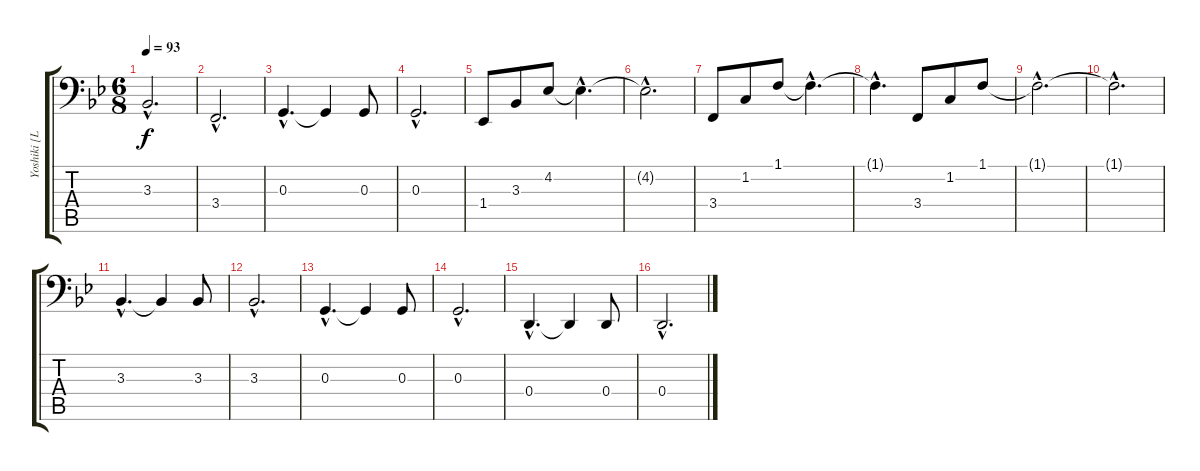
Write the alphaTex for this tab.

\track ("Yoshiki [L]" "Yoshiki [L") {instrument acousticgrandpiano}
\staff {score tabs}
\tuning (E3 B2 G2 D2 A1 E1) {hide}
\ts (6 8)
\tempo 93
\clef f4
\ks bb
3.3{hac}.2{d dy f} |
3.4{hac}.2{d} |
0.3{hac}.4{d} 0.3{t}.4 0.3.8 |
0.3{hac}.2{d} |
1.4.8 3.3.8 4.2.8 4.2{hac t}.4{d} |
4.2{hac t}.2{d} |
3.4.8 1.2.8 1.1.8 1.1{hac t}.4{d} |
1.1{hac t}.4{d} 3.4.8 1.2.8 1.1.8 |
1.1{hac t}.2{d} |
1.1{hac t}.2{d} |
3.3{hac}.4{d} 3.3{t}.4 3.3.8 |
3.3{hac}.2{d} |
0.3{hac}.4{d} 0.3{t}.4 0.3.8 |
0.3{hac}.2{d} |
0.4{hac}.4{d} 0.4{t}.4 0.4.8 |
0.4{hac}.2{d}
